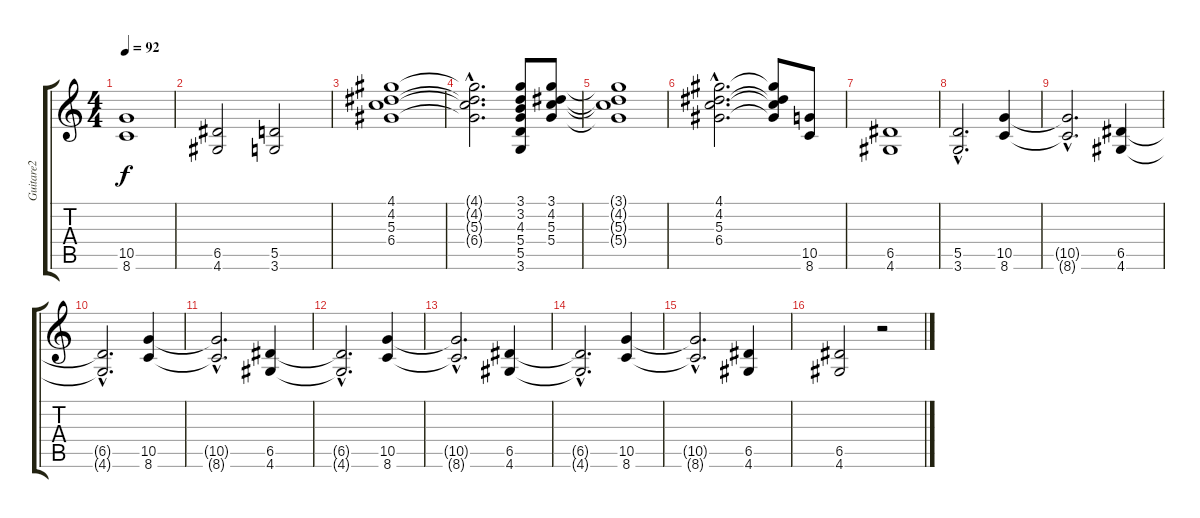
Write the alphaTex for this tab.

\track ("Guitare2" "Guitare2") {instrument distortionguitar}
\staff {score tabs}
\tuning (E4 B3 G3 D3 A2 E2) {hide}
\ts (4 4)
\tempo 92
\clef g2
\ks c
(10.5 8.6).1{dy f} |
(6.5 4.6).2 (5.5 3.6).2 |
(4.1 4.2 5.3 6.4).1 |
(4.1{hac t} 4.2{hac t} 5.3{hac t} 6.4{hac t}).2{d} (3.1 3.2 4.3 5.4 5.5 3.6).8 (3.1 4.2 5.3 5.4).8 |
(3.1{t} 4.2{t} 5.3{t} 5.4{t}).1 |
(4.1{hac} 4.2{hac} 5.3{hac} 6.4{hac}).2{d} (4.1{t} 4.2{t} 5.3{t} 6.4{t}).8 (10.5 8.6).8 |
(6.5 4.6).1 |
(5.5{hac} 3.6{hac}).2{d} (10.5 8.6).4 |
(10.5{hac t} 8.6{hac t}).2{d} (6.5 4.6).4 |
(6.5{hac t} 4.6{hac t}).2{d} (10.5 8.6).4 |
(10.5{hac t} 8.6{hac t}).2{d} (6.5 4.6).4 |
(6.5{hac t} 4.6{hac t}).2{d} (10.5 8.6).4 |
(10.5{hac t} 8.6{hac t}).2{d} (6.5 4.6).4 |
(6.5{hac t} 4.6{hac t}).2{d} (10.5 8.6).4 |
(10.5{hac t} 8.6{hac t}).2{d} (6.5 4.6).4 |
(6.5 4.6).2 r.2
